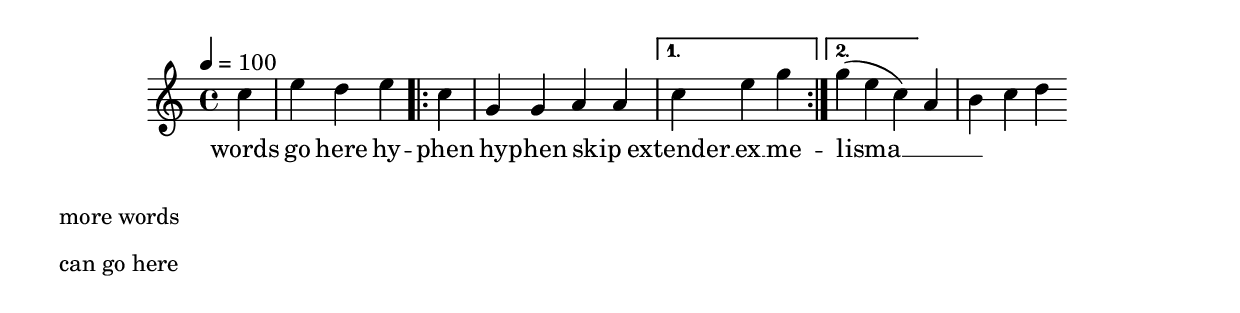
\version "2.18.2"
\language "english"

% 1 1 5 5

\header {
  title = ""
}

global = {
  \time 4/4
  \key c \major
  \tempo 4=100
}

melody = \relative c'' {
  \global
  \partial 4 
  c4
  e d e
  \repeat volta 2 {c g g a a }  
  \alternative {{c e g }{g (e c)}}
  a b c d 
}

words = \lyricmode {
  words go here hy -- phen hy -- phen skip _ extender __  ex __ me -- lisma __ _ _
}

\score {
  <<
    \new Staff { \melody }
    \addlyrics { \words }
  >>
  \layout { }
}

\score {
  <<
    \new Staff \with{midiInstrument=violin} { \unfoldRepeats \melody }
  >>
  \midi { }
}

\markup { \column{
\line{more words}
\line{}
\line{}
\line{}
\vspace #0.5

\line{can go here}
\line{}
\line{}
\line{}
\vspace #0.5

\line{}
\line{}
\line{}
\line{}
\vspace #0.5

\line{}
\line{}
\line{}
\line{}
}}
